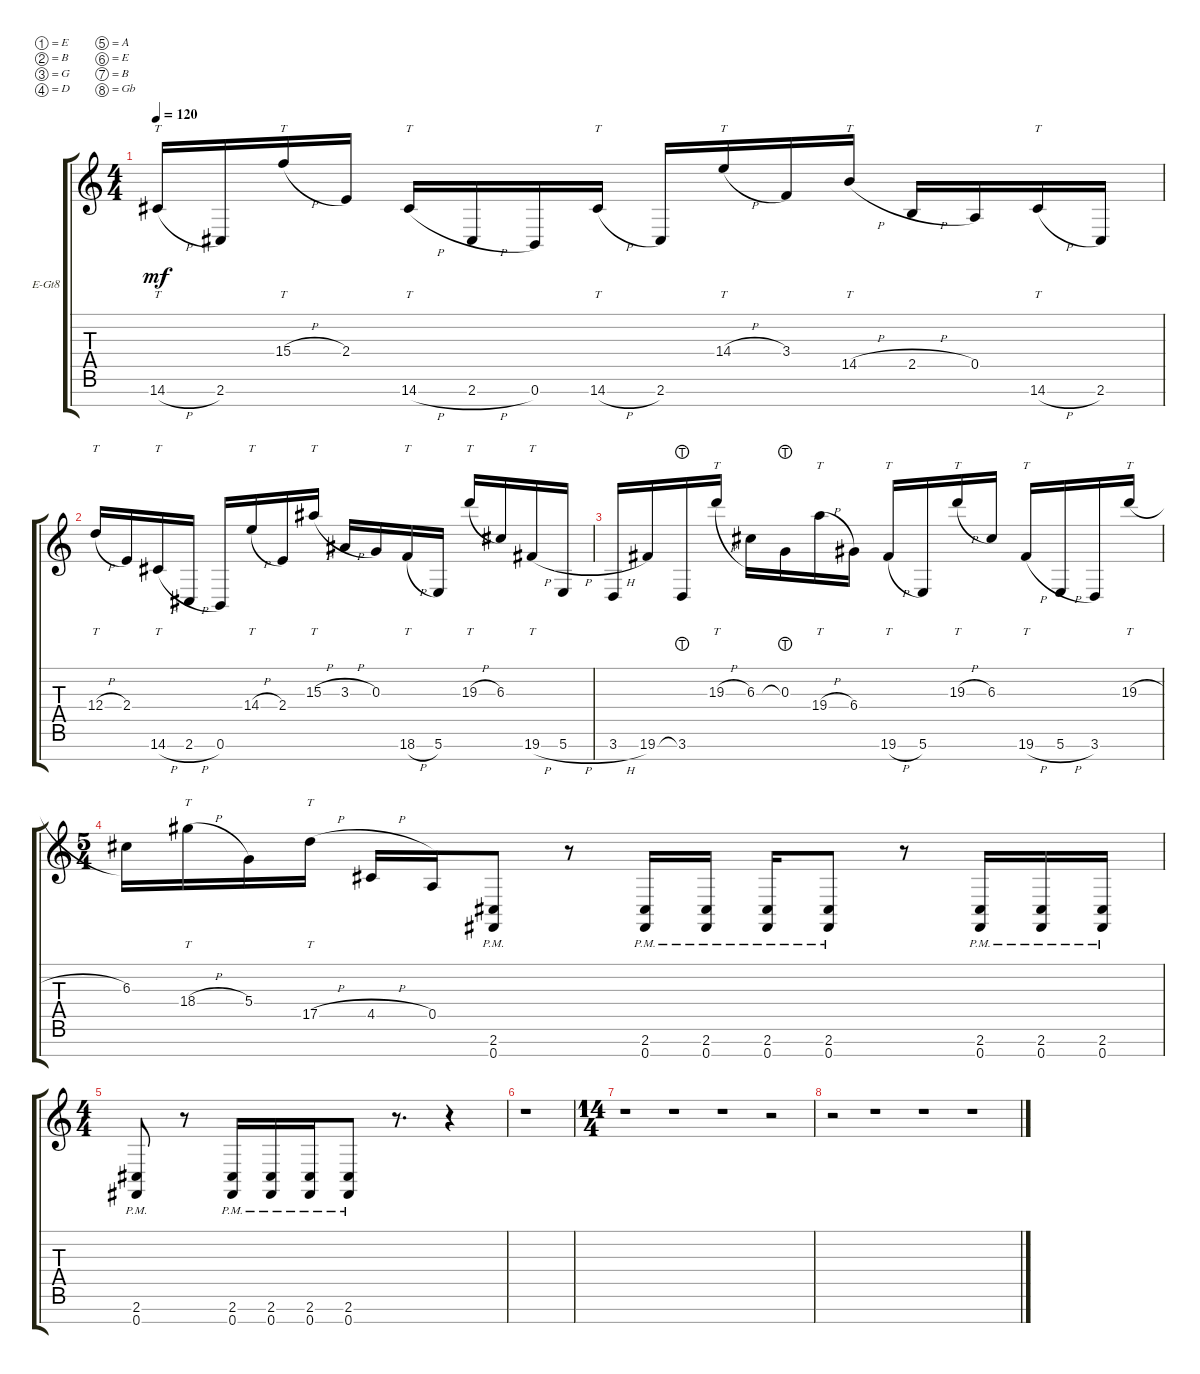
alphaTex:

\defaultSystemsLayout 4
\bracketExtendMode groupsimilarinstruments
\firstSystemTrackNameOrientation horizontal
\otherSystemsTrackNameOrientation horizontal
\track ("Electric Guitar" "E-Gt8") {instrument distortionguitar}
\staff {score tabs}
\tuning (E4 B3 G3 D3 A2 E2 B1 Gb1)
\ts (4 4)
\tempo 120
\clef g2
\ks c
14.7{h}.16{tt dy mf} 2.7.16 15.4{h}.16{tt} 2.4.16 14.7{h}.16{tt} 2.7{h}.16 0.7.16 14.7{h}.16{tt} 2.7.16 14.4{h}.16{tt} 3.4.16 14.5{h}.16{tt} 2.5{h}.16 0.5.16 14.7{h}.16{tt} 2.7.16 |
12.4{h}.16{tt} 2.4.16 14.7{h}.16{tt} 2.7{h}.16 0.7.16 14.4{h}.16{tt} 2.4.16 15.3{h}.16{tt} 3.3{h}.16 0.3.16 18.7{h}.16{tt} 5.7.16 19.3{h}.16{tt} 6.3.16 19.7{h}.16{tt} 5.7{h}.16 |
3.7{h}.16 19.7.16 3.7{lht}.16 19.3{h}.16{tt} 6.3.16 0.3{lht}.16 19.4{h}.16{tt} 6.4.16 19.7{h}.16{tt} 5.7.16 19.3{h}.16{tt} 6.3.16 19.7{h}.16{tt} 5.7{h}.16 3.7.16 19.3{h}.16{tt} |
\ts (5 4)
6.3.16 18.4{h}.16{tt} 5.4.16 17.5{h}.16{tt} 4.5{h}.16 0.5.16 (2.7{pm} 0.8{pm}).8 r.8 (2.7{pm} 0.8{pm}).16 (2.7{pm} 0.8{pm}).16 (2.7{pm} 0.8{pm}).16 (2.7{pm} 0.8{pm}).8 r.8 (2.7{pm} 0.8{pm}).16 (0.8{pm} 2.7{pm}).16 (2.7{pm} 0.8{pm}).16 |
\ts (4 4)
(2.7{pm} 0.8{pm}).8 r.8 (2.7{pm} 0.8{pm}).16 (2.7{pm} 0.8{pm}).16 (0.8{pm} 2.7{pm}).16 (2.7{pm} 0.8{pm}).8 r.8{d} r.4 |
r.1 |
\ts (14 4)
r.1 r.1 r.1 r.2 |
r.2 r.1 r.1 r.1
